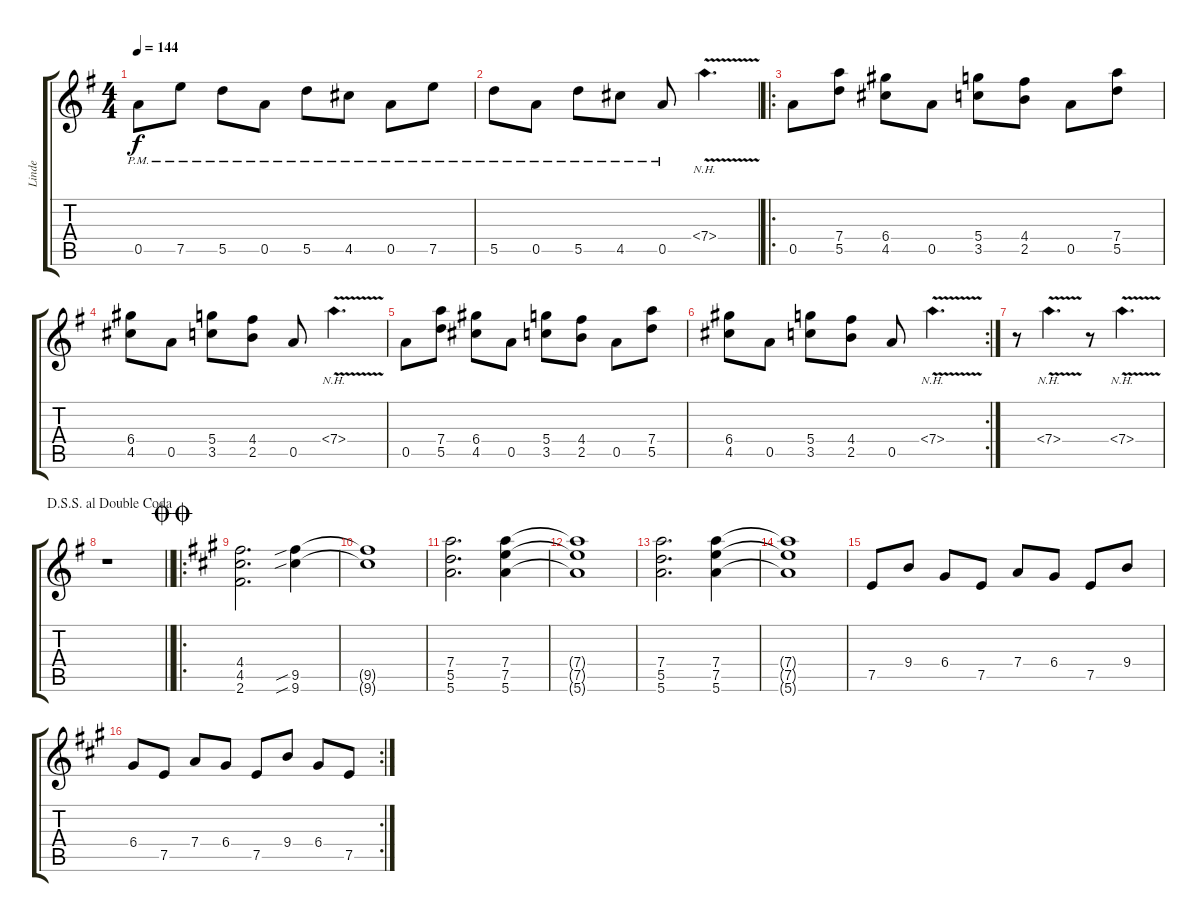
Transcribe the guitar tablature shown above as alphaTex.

\track ("Linde" "Linde") {instrument distortionguitar}
\staff {score tabs}
\tuning (E4 B3 G3 D3 A2 E2) {hide}
\ts (4 4)
\tempo 144
\clef g2
\ks g
0.5{pm}.8{ot 8vb dy f} 7.5{pm}.8{ot 8vb} 5.5{pm}.8{ot 8vb} 0.5{pm}.8{ot 8vb} 5.5{pm}.8{ot 8vb} 4.5{pm}.8{ot 8vb} 0.5{pm}.8{ot 8vb} 7.5{pm}.8{ot 8vb} |
5.5{pm}.8{ot 8vb} 0.5{pm}.8{ot 8vb} 5.5{pm}.8{ot 8vb} 4.5{pm}.8{ot 8vb} 0.5{pm}.8{ot 8vb} 7.4{nh v}.4{d} |
\ro
0.5.8{ot 8vb} (7.4 5.5).8{ot 8vb} (6.4 4.5).8{ot 8vb} 0.5.8{ot 8vb} (5.4 3.5).8{ot 8vb} (4.4 2.5).8{ot 8vb} 0.5.8{ot 8vb} (7.4 5.5).8{ot 8vb} |
(6.4 4.5).8{ot 8vb} 0.5.8{ot 8vb} (5.4 3.5).8{ot 8vb} (4.4 2.5).8{ot 8vb} 0.5.8{ot 8vb} 7.4{nh v}.4{d} |
0.5.8{ot 8vb} (7.4 5.5).8{ot 8vb} (6.4 4.5).8{ot 8vb} 0.5.8{ot 8vb} (5.4 3.5).8{ot 8vb} (4.4 2.5).8{ot 8vb} 0.5.8{ot 8vb} (7.4 5.5).8{ot 8vb} |
\rc 2
(6.4 4.5).8{ot 8vb} 0.5.8{ot 8vb} (5.4 3.5).8{ot 8vb} (4.4 2.5).8{ot 8vb} 0.5.8{ot 8vb} 7.4{nh v}.4{d} |
r.8 7.4{nh v}.4{d} r.8 7.4{nh v}.4{d} |
\jump dalsegnosegnoaldoublecoda
\barLineRight lightlight
r.1 |
\ro
\jump doublecoda
\ks a
(4.4 4.5 2.6).2{d ot 8vb} (9.5{sib} 9.6{sib}).4{ot 8vb} |
(9.5{t} 9.6{t}).1{ot 8vb} |
(7.4 5.5 5.6).2{d ot 8vb} (7.4 7.5 5.6).4{ot 8vb} |
(7.4{t} 7.5{t} 5.6{t}).1{ot 8vb} |
(7.4 5.5 5.6).2{d ot 8vb} (7.4 7.5 5.6).4{ot 8vb} |
(7.4{t} 7.5{t} 5.6{t}).1{ot 8vb} |
7.5.8 9.4.8 6.4.8 7.5.8 7.4.8 6.4.8 7.5.8 9.4.8 |
\rc 2
6.4.8 7.5.8 7.4.8 6.4.8 7.5.8 9.4.8 6.4.8 7.5.8
